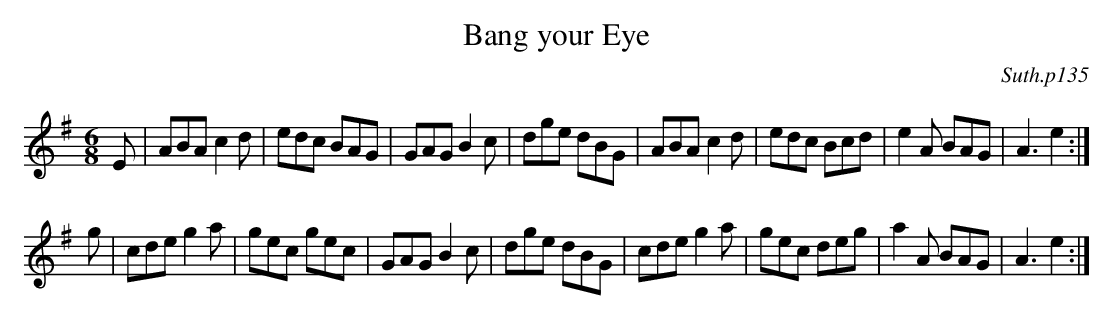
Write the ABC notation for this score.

X:1
T:Bang your Eye
C:Suth.p135
M:6/8
L:1/8
K:G
E|ABA c2d|edc BAG|GAGB2c|dge dBG|ABA c2d|edc Bcd|e2A BAG|A3e2:|
g|cdeg2a|gec gec|GAG B2c|dge dBG|cde g2a|gec deg|a2A BAG|A3e2:|
